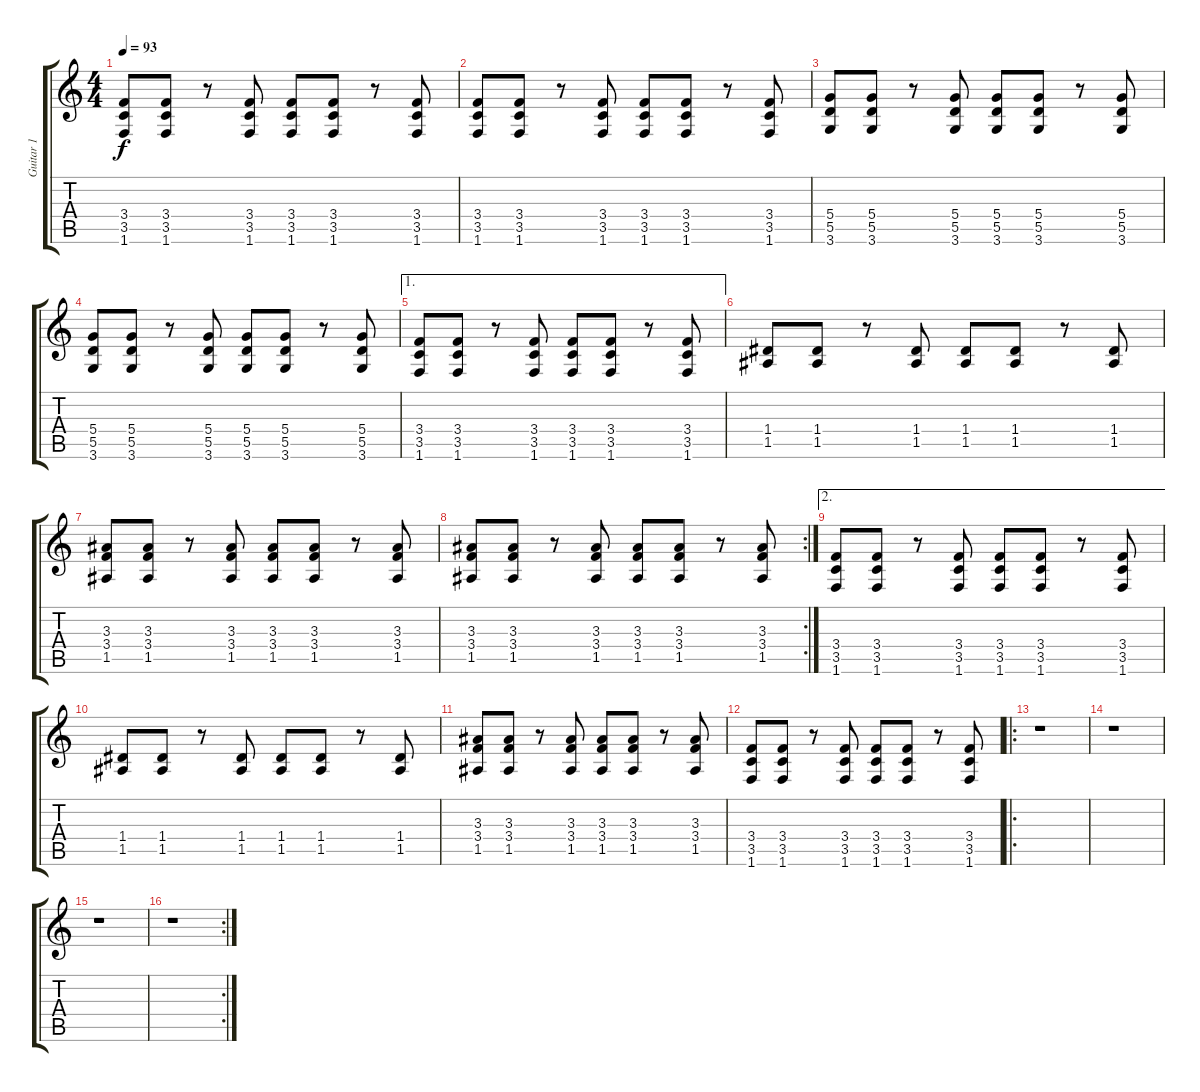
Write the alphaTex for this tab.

\track ("Guitar 1" "Guitar 1") {instrument acousticguitarnylon}
\staff {score tabs}
\tuning (E4 B3 G3 D3 A2 E2) {hide}
\ts (4 4)
\tempo 93
\clef g2
\ks c
(3.4 3.5 1.6).8{dy f} (3.4 3.5 1.6).8 r.8 (3.4 3.5 1.6).8 (3.4 3.5 1.6).8 (3.4 3.5 1.6).8 r.8 (3.4 3.5 1.6).8 |
(3.4 3.5 1.6).8 (3.4 3.5 1.6).8 r.8 (3.4 3.5 1.6).8 (3.4 3.5 1.6).8 (3.4 3.5 1.6).8 r.8 (3.4 3.5 1.6).8 |
(5.4 5.5 3.6).8 (5.4 5.5 3.6).8 r.8 (5.4 5.5 3.6).8 (5.4 5.5 3.6).8 (5.4 5.5 3.6).8 r.8 (5.4 5.5 3.6).8 |
(5.4 5.5 3.6).8 (5.4 5.5 3.6).8 r.8 (5.4 5.5 3.6).8 (5.4 5.5 3.6).8 (5.4 5.5 3.6).8 r.8 (5.4 5.5 3.6).8 |
\ae 1
(3.4 3.5 1.6).8 (3.4 3.5 1.6).8 r.8 (3.4 3.5 1.6).8 (3.4 3.5 1.6).8 (3.4 3.5 1.6).8 r.8 (3.4 3.5 1.6).8 |
(1.4 1.5).8 (1.4 1.5).8 r.8 (1.4 1.5).8 (1.4 1.5).8 (1.4 1.5).8 r.8 (1.4 1.5).8 |
(3.3 3.4 1.5).8 (3.3 3.4 1.5).8 r.8 (3.3 3.4 1.5).8 (3.3 3.4 1.5).8 (3.3 3.4 1.5).8 r.8 (3.3 3.4 1.5).8 |
\rc 2
(3.3 3.4 1.5).8 (3.3 3.4 1.5).8 r.8 (3.3 3.4 1.5).8 (3.3 3.4 1.5).8 (3.3 3.4 1.5).8 r.8 (3.3 3.4 1.5).8 |
\ae 2
(3.4 3.5 1.6).8 (3.4 3.5 1.6).8 r.8 (3.4 3.5 1.6).8 (3.4 3.5 1.6).8 (3.4 3.5 1.6).8 r.8 (3.4 3.5 1.6).8 |
(1.4 1.5).8 (1.4 1.5).8 r.8 (1.4 1.5).8 (1.4 1.5).8 (1.4 1.5).8 r.8 (1.4 1.5).8 |
(3.3 3.4 1.5).8 (3.3 3.4 1.5).8 r.8 (3.3 3.4 1.5).8 (3.3 3.4 1.5).8 (3.3 3.4 1.5).8 r.8 (3.3 3.4 1.5).8 |
(3.4 3.5 1.6).8 (3.4 3.5 1.6).8 r.8 (3.4 3.5 1.6).8 (3.4 3.5 1.6).8 (3.4 3.5 1.6).8 r.8 (3.4 3.5 1.6).8 |
\ro
r.1 |
r.1 |
r.1 |
\rc 2
r.1
